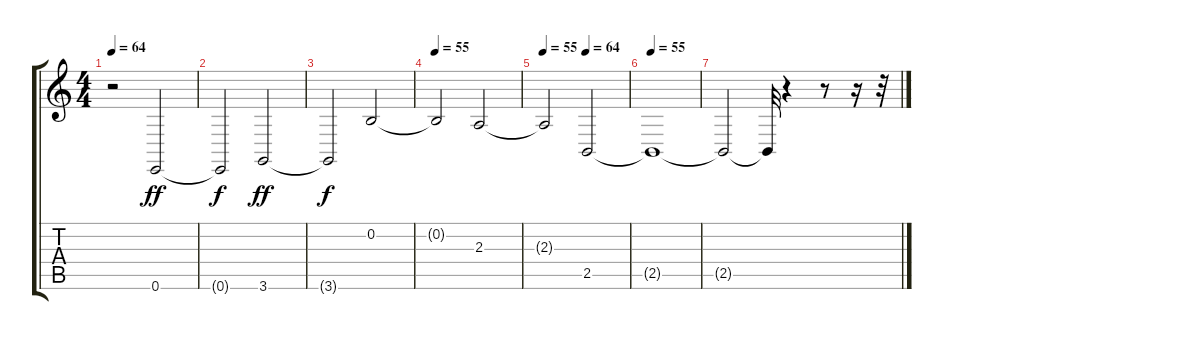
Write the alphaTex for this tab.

\track "" {instrument cello}
\staff {score tabs}
\tuning (E4 B3 G3 D3 A2 E2) {hide}
\ts (4 4)
\tempo 64
\clef g2
\ks c
r.2{dy ff} 0.6.2 |
0.6{t}.2{dy f} 3.6.2{dy ff} |
3.6{t}.2{dy f} 0.2.2 |
\tempo 55
0.2{t}.2 2.3.2 |
\tempo 55
\tempo (64 0.5)
2.3{t}.2 2.5.2{volume 8} |
\tempo 55
2.5{t}.1 |
2.5{t}.2 2.5{t}.32 r.4 r.8 r.16 r.32
